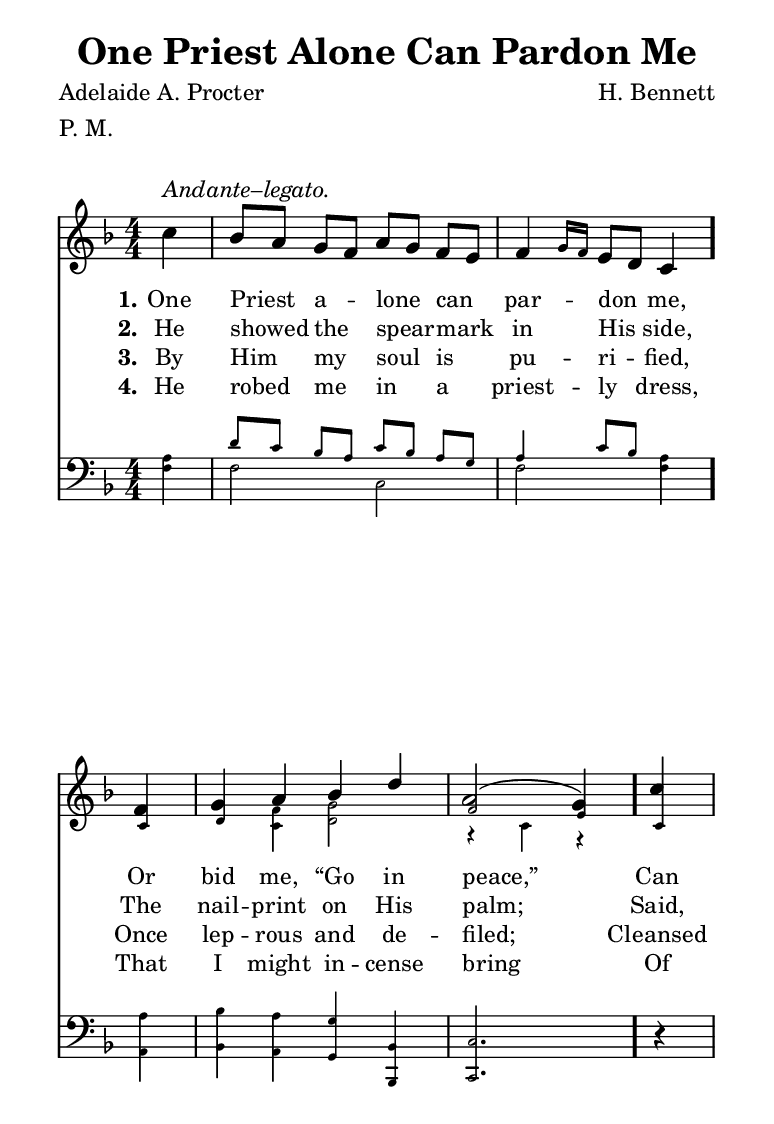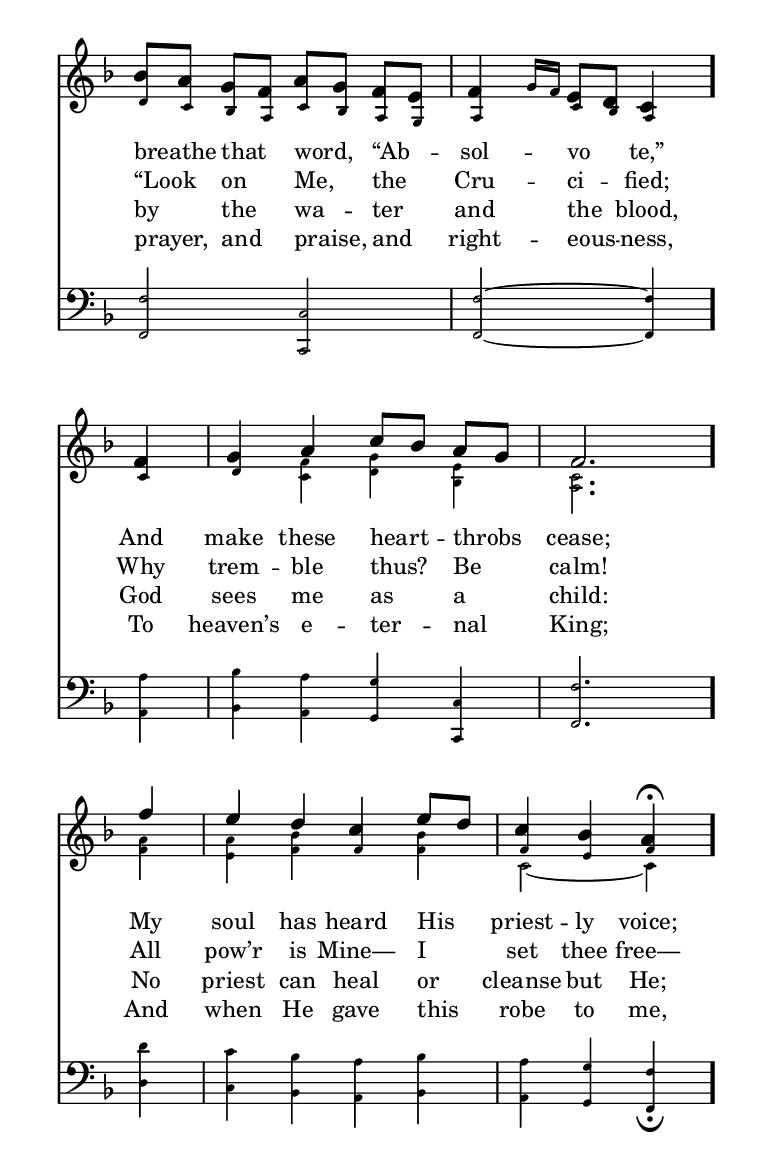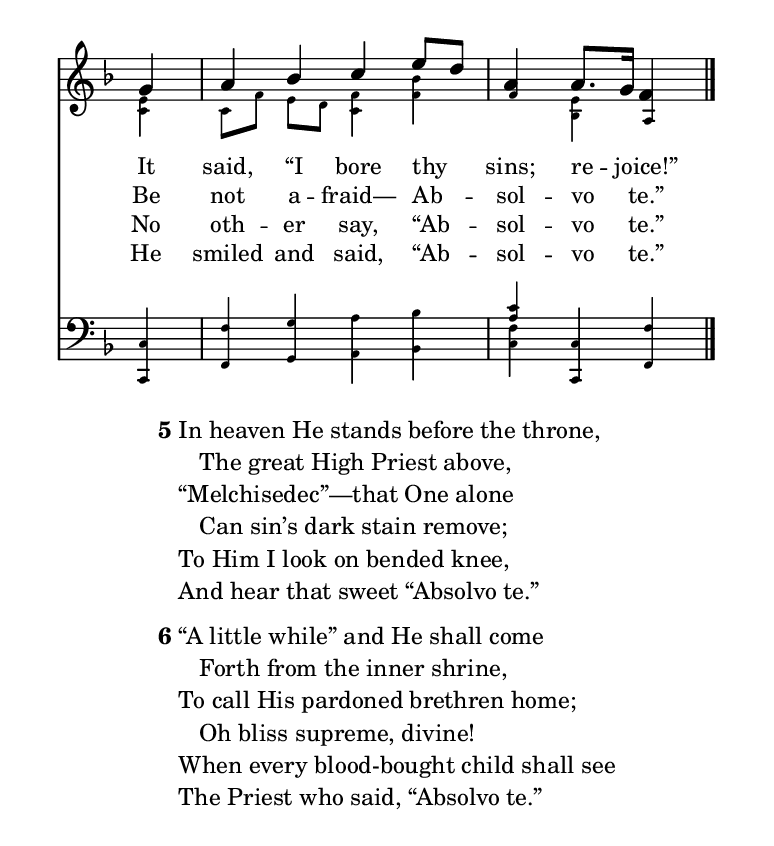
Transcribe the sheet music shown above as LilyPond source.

\include "common/global.ily"
\paper {
  \include "common/paper.ily"
}

\header{
  %gospel
  hymnnumber = "244"
  title = "One Priest Alone Can Pardon Me"
  tunename = ""
  meter = "P. M."
  poet = "Adelaide A. Procter" % see https://hymnary.org/text/one_priest_alone_can_pardon_me
  composer = "H. Bennett" % not found at hymnary.org
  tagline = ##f
}

ta = { \tempo 4=80 }
tb = { \tempo 4=40 }

global = {
  \include "common/overrides.ily"
  \override Staff.TimeSignature.style = #'numbered
  \time 4/4
  \override Score.MetronomeMark.transparent = ##t % hide all fermata changes too
  \ta
  \key f \major
  \partial 4
  \autoBeamOff
}

% The overabundant tweaks are a hurried workaround for undesired behaviours from \partcombine
notesSoprano = {
\global
\relative c'' {

  c4^\markup{\italic{Andante–legato.}} | bes8[ a] g[ f] a[ g] f[ e] | f4 \grace { g16[ f] } e8[ d] c4
  f4 | g a bes d | <a \tweak font-size #-4 f>2( <g \tweak font-size #-4 e>4)
  \eogbreak
  c4 | bes8[ a] g[ f] a[ g] f[ e] | f4 \grace { g16[ f] } e8[ d] c4
  f4 | g a c8[ bes] a[ g] | f2.
  \eogbreak
  f'4 | e d c e8[ d] | <c \tweak font-size #-4 f,>4 <bes \tweak font-size #-4 e,> \tb <a \tweak font-size #-4 f>\fermata \ta
  g4 | a bes c e8[ d] | a4 a8.[ g16] f4

  \bar "|."

}
}

notesAlto = {
\global
\override NoteHead.font-size = #-4
\relative e' {

  s4 | s1 | s2.
  \tweak font-size #-4 c4 | \tweak font-size #-4 d4 <\tweak font-size #-4 f \tweak font-size #-4 c>4 <\tweak font-size #-4 g \tweak font-size #-4 d>2 | \tweak font-size #-4 r4 \tweak font-size #-4 c, \tweak font-size #-4 r % original has d2
  \tweak font-size #-4 c4 | \tweak font-size #-4 d8[ \tweak font-size #-4 c] \tweak font-size #-4 bes[ \tweak font-size #-4 a] \tweak font-size #-4 c[ \tweak font-size #-4 bes] \tweak font-size #-4 a[ \tweak font-size #-4 g] | \tweak font-size #-4 a4 \tweak font-size #-4 c8[ \tweak font-size #-4 bes] \tweak font-size #-4 a4
  \tweak font-size #-4 c4 | \tweak font-size #-4 d4 <\tweak font-size #-4 f \tweak font-size #-4 c>4 <\tweak font-size #-4 g \tweak font-size #-4 d> <\tweak font-size #-4 e \tweak font-size #-4 bes> | <\tweak font-size #-4 c \tweak font-size #-4 a>2. % original has d2
  <\tweak font-size #-4 a' \tweak font-size #-4 f>4 | <\tweak font-size #-4 a \tweak font-size #-4 e> <\tweak font-size #-4 bes \tweak font-size #-4 f> \tweak font-size #-4 f <\tweak font-size #-4 bes \tweak font-size #-4 f> | \tweak font-size #-4 c,2 ~ \tweak font-size #-4 c4
  <\tweak font-size #-4 e \tweak font-size #-4 c>4 | \tweak font-size #-4 c8[ \tweak font-size #-4 f] \tweak font-size #-4 e[ \tweak font-size #-4 d] <\tweak font-size #-4 f \tweak font-size #-4 c>4 <\tweak font-size #-4 bes \tweak font-size #-4 f>4 | \tweak font-size #-4 f <\tweak font-size #-4 e \tweak font-size #-4 bes>4 \tweak font-size #-4 a,

}
}

notesTenor = {
\global
\override NoteHead.font-size = #-4
\relative a {

  a4 | \tweak font-size #-4 d8[ \tweak font-size #-4 c] \tweak font-size #-4 bes[ \tweak font-size #-4 a] \tweak font-size #-4 c[ \tweak font-size #-4 bes] \tweak font-size #-4 a[ \tweak font-size #-4 g] | \tweak font-size #-4 a4 \tweak font-size #-4 c8[ \tweak font-size #-4 bes] a4
  a4 | bes4 a g bes, | c2.
  r4 | f2 c | f2 ~ f4
  a4 | bes a g c, | f2.
  d'4 | c bes a bes | a g f
  c4 | f g a bes | <\tweak font-size #-4 c \tweak font-size #-4 a> c, f

}
}

notesBass = {
\global
\override NoteHead.font-size = #-4
\relative f {

  f4 | \tweak font-size #-4 f2 \tweak font-size #-4 c | \tweak font-size #-4 f f4
  a,4 | bes a g bes, | c2.
  r4 | f2 c | f2 ~ f4
  a4 | bes a g c, | f2.
  d'4 | c bes a bes | a g f_\fermata
  c4 | f g a bes | <\tweak font-size #-4 f' \tweak font-size #-4 c> c, f

}
}

wordsA = \lyricmode {
\set stanza = "1."

One Priest a -- lone can par -- don me, \bar "."
Or bid me, “Go in peace,” \bar "."
Can breathe that word, “Ab -- sol -- vo te,” \bar "."
And make these heart -- throbs cease; \bar "."
My soul has heard His priest -- ly voice; \bar "."
It said, “I bore thy sins; re -- joice!” \bar "."

}

wordsB = \lyricmode {
\set stanza = "2."

He showed the spear -- mark in His side,
The nail -- print on His palm;
Said, “Look on Me, the Cru -- ci -- fied;
Why trem -- ble thus? Be calm!
All pow’r is Mine— I set thee free—
Be not a -- fraid— Ab -- sol -- vo te.”

}

wordsC = \lyricmode {
\set stanza = "3."

By Him my soul is pu -- ri -- fied,
Once lep -- rous and de -- filed;
Cleansed by the wa -- ter and the blood,
God sees me as a child:
No priest can heal or cleanse but He;
No oth -- er say, “Ab -- sol -- vo te.”

}

wordsD = \lyricmode {
\set stanza = "4."

He robed me in a priest -- ly dress,
That I might in -- cense bring
Of prayer, and praise, and right -- eous -- ness,
To heaven’s e -- ter -- nal King;
And when He gave this robe to me,
He smiled and said, “Ab -- sol -- vo te.”

}

wordsE = \markuplist {

\line { In heaven He stands before the throne, }
\line { { \hspace #2 } The great High Priest above, }
\line { “Melchisedec”—that One alone }
\line { { \hspace #2 } Can sin’s dark stain remove; }
\line { To Him I look on bended knee, }
\line { And hear that sweet “Absolvo te.” }

}

wordsF = \markuplist {

\line { “A little while” and He shall come }
\line { { \hspace #2 } Forth from the inner shrine, }
\line { To call His pardoned brethren home; }
\line { { \hspace #2 } Oh bliss supreme, divine! }
\line { When every blood-bought child shall see }
\line { The Priest who said, “Absolvo te.” }

}

\score {
  \context ChoirStaff <<
    \context Staff = upper <<
      \set Staff.autoBeaming = ##f
      \set ChoirStaff.systemStartDelimiter = #'SystemStartBar
      \set ChoirStaff.printPartCombineTexts = ##f
      \partcombine #'(2 . 11) \notesSoprano \notesAlto
      \context NullVoice = sopranos { \voiceOne << \notesSoprano >> }
      \context Lyrics = one   \lyricsto sopranos \wordsA
      \context Lyrics = two   \lyricsto sopranos \wordsB
      \context Lyrics = three \lyricsto sopranos \wordsC
      \context Lyrics = four  \lyricsto sopranos \wordsD
    >>
    \context Staff = men <<
      \set Staff.autoBeaming = ##f
      \clef bass
      \set ChoirStaff.printPartCombineTexts = ##f
      \partcombine #'(2 . 11) \notesTenor \notesBass
    >>
  >>
  \layout {
    \include "common/layout.ily"
  }
  #(cond ((ly:get-option 'eog-midi-permitted) #{ \midi{
    \include "common/midi.ily"
  } #}))
}

\markup { \fontsize #0.3 \fill-line { \vcenter \column {
  \vspace #1
  \line{ \bold 5 \column { \wordsE } } \combine \null \vspace #0.4
  \line{ \bold 6 \column { \wordsF } }
} } }

\version "2.19.49"  % necessary for upgrading to future LilyPond versions.

% vi:set et ts=2 sw=2 ai nocindent syntax=lilypond:
